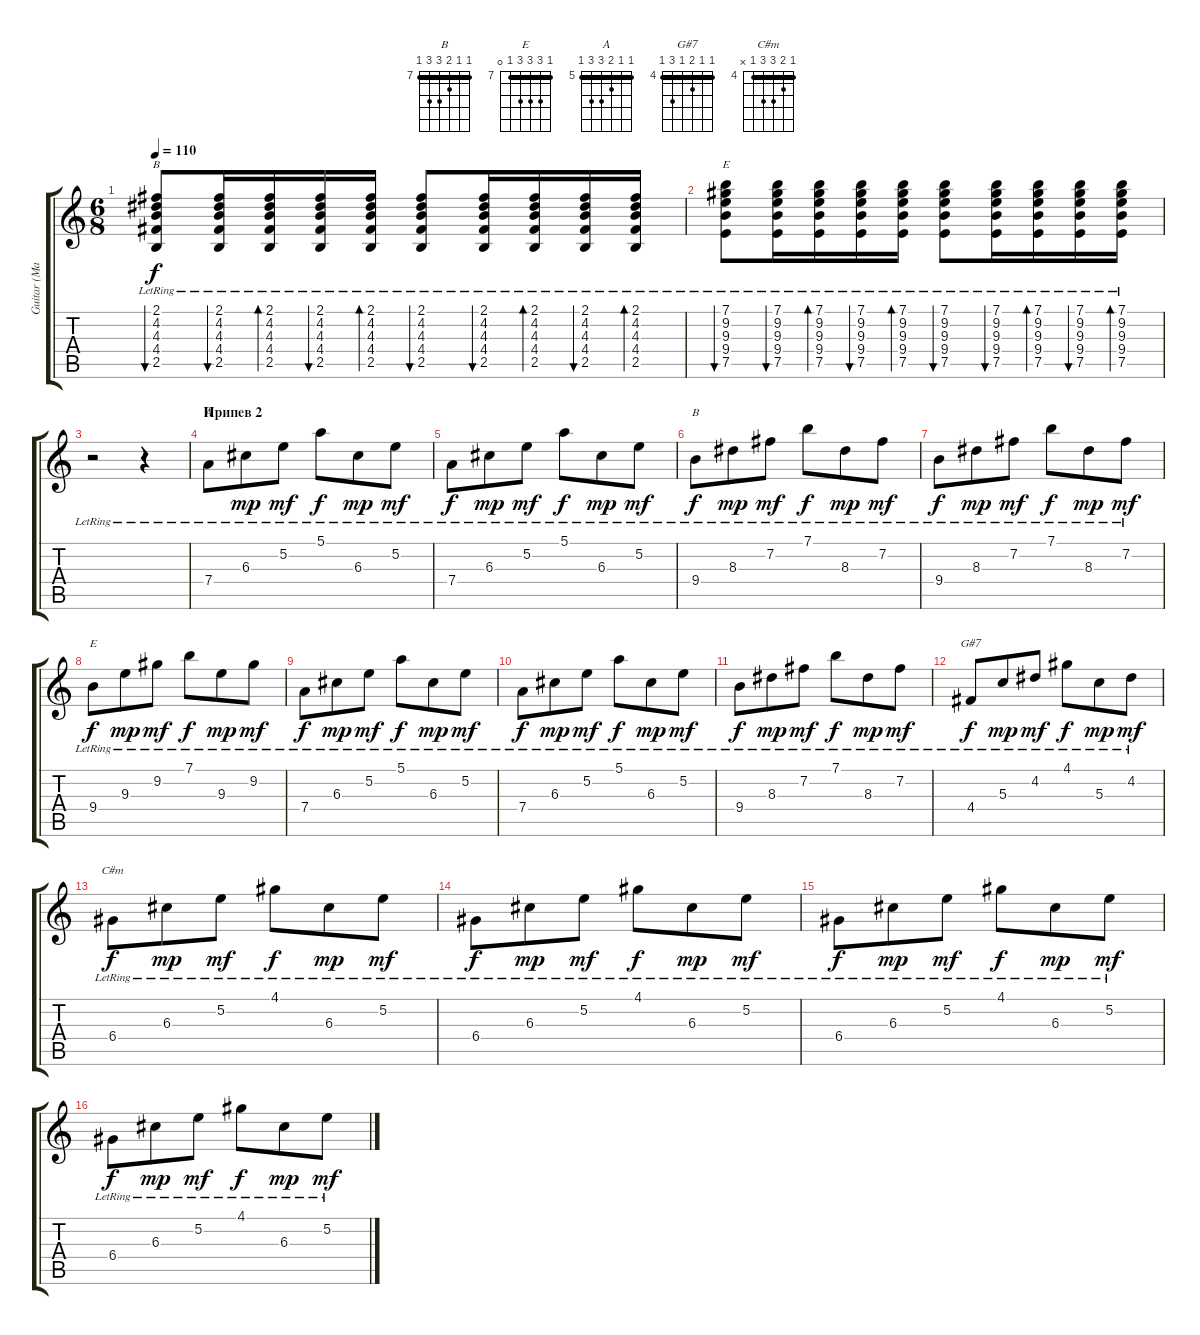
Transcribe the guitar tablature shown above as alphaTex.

\track ("Guitar (Makarevich)" "Guitar (Ma") {instrument acousticguitarsteel}
\staff {score tabs}
\tuning (E4 B3 G3 D3 A2 E2) {hide}
\chord ("B" 2 4 4 4 2 x) {barre 2}
\chord ("E" 7 9 9 9 7 x) {firstfret 7 barre 7}
\chord ("A" 5 5 6 7 7 5) {firstfret 5 barre 5}
\chord ("B" 7 7 8 9 9 7) {firstfret 7 barre 7}
\chord ("E" 7 9 9 9 7 0) {firstfret 7 barre 7}
\chord ("G#7" 4 4 5 4 6 4) {firstfret 4 barre 4}
\chord ("C#m" 4 5 6 6 4 x) {firstfret 4 barre 4}
\ts (6 8)
\tempo 110
\clef g2
\ks c
(2.1{lr} 4.2{lr} 4.3{lr} 4.4{lr} 2.5{lr}).8{bu 120 ch "B" dy f} (2.1{lr} 4.2{lr} 4.3{lr} 4.4{lr} 2.5{lr}).16{bu 120} (2.1{lr} 4.2{lr} 4.3{lr} 4.4{lr} 2.5{lr}).16{bd 120} (2.1{lr} 4.2{lr} 4.3{lr} 4.4{lr} 2.5{lr}).16{bu 120} (2.1{lr} 4.2{lr} 4.3{lr} 4.4{lr} 2.5{lr}).16{bd 120} (2.1{lr} 4.2{lr} 4.3{lr} 4.4{lr} 2.5{lr}).8{bu 120} (2.1{lr} 4.2{lr} 4.3{lr} 4.4{lr} 2.5{lr}).16{bu 120} (2.1{lr} 4.2{lr} 4.3{lr} 4.4{lr} 2.5{lr}).16{bd 120} (2.1{lr} 4.2{lr} 4.3{lr} 4.4{lr} 2.5{lr}).16{bu 120} (2.1{lr} 4.2{lr} 4.3{lr} 4.4{lr} 2.5{lr}).16{bd 120} |
(7.1{lr} 9.2{lr} 9.3{lr} 9.4{lr} 7.5{lr}).8{bu 120 ch "E"} (7.1{lr} 9.2{lr} 9.3{lr} 9.4{lr} 7.5{lr}).16{bu 120} (7.1{lr} 9.2{lr} 9.3{lr} 9.4{lr} 7.5{lr}).16{bd 120} (7.1{lr} 9.2{lr} 9.3{lr} 9.4{lr} 7.5{lr}).16{bu 120} (7.1{lr} 9.2{lr} 9.3{lr} 9.4{lr} 7.5{lr}).16{bd 120} (7.1{lr} 9.2{lr} 9.3{lr} 9.4{lr} 7.5{lr}).8{bu 120} (7.1{lr} 9.2{lr} 9.3{lr} 9.4{lr} 7.5{lr}).16{bu 120} (7.1{lr} 9.2{lr} 9.3{lr} 9.4{lr} 7.5{lr}).16{bd 120} (7.1{lr} 9.2{lr} 9.3{lr} 9.4{lr} 7.5{lr}).16{bu 120} (7.1{lr} 9.2{lr} 9.3{lr} 9.4{lr} 7.5{lr}).16{bd 120} |
r.2 r.4 |
\section ("" "Припев 2")
7.4{lr}.8{ch "A" volume 10} 6.3{lr}.8{dy mp} 5.2{lr}.8{dy mf} 5.1{lr}.8{dy f} 6.3{lr}.8{dy mp} 5.2{lr}.8{dy mf} |
7.4{lr}.8{dy f} 6.3{lr}.8{dy mp} 5.2{lr}.8{dy mf} 5.1{lr}.8{dy f} 6.3{lr}.8{dy mp} 5.2{lr}.8{dy mf} |
9.4{lr}.8{ch "B" dy f} 8.3{lr}.8{dy mp} 7.2{lr}.8{dy mf} 7.1{lr}.8{dy f} 8.3{lr}.8{dy mp} 7.2{lr}.8{dy mf} |
9.4{lr}.8{dy f} 8.3{lr}.8{dy mp} 7.2{lr}.8{dy mf} 7.1{lr}.8{dy f} 8.3{lr}.8{dy mp} 7.2{lr}.8{dy mf} |
9.4{lr}.8{ch "E" dy f} 9.3{lr}.8{dy mp} 9.2{lr}.8{dy mf} 7.1{lr}.8{dy f} 9.3{lr}.8{dy mp} 9.2{lr}.8{dy mf} |
7.4{lr}.8{dy f} 6.3{lr}.8{dy mp} 5.2{lr}.8{dy mf} 5.1{lr}.8{dy f} 6.3{lr}.8{dy mp} 5.2{lr}.8{dy mf} |
7.4{lr}.8{dy f} 6.3{lr}.8{dy mp} 5.2{lr}.8{dy mf} 5.1{lr}.8{dy f} 6.3{lr}.8{dy mp} 5.2{lr}.8{dy mf} |
9.4{lr}.8{dy f} 8.3{lr}.8{dy mp} 7.2{lr}.8{dy mf} 7.1{lr}.8{dy f} 8.3{lr}.8{dy mp} 7.2{lr}.8{dy mf} |
4.4{lr}.8{ch "G#7" dy f} 5.3{lr}.8{dy mp} 4.2{lr}.8{dy mf} 4.1{lr}.8{dy f} 5.3{lr}.8{dy mp} 4.2{lr}.8{dy mf} |
6.4{lr}.8{ch "C#m" dy f} 6.3{lr}.8{dy mp} 5.2{lr}.8{dy mf} 4.1{lr}.8{dy f} 6.3{lr}.8{dy mp} 5.2{lr}.8{dy mf} |
6.4{lr}.8{dy f} 6.3{lr}.8{dy mp} 5.2{lr}.8{dy mf} 4.1{lr}.8{dy f} 6.3{lr}.8{dy mp} 5.2{lr}.8{dy mf} |
6.4{lr}.8{dy f} 6.3{lr}.8{dy mp} 5.2{lr}.8{dy mf} 4.1{lr}.8{dy f} 6.3{lr}.8{dy mp} 5.2{lr}.8{dy mf} |
6.4{lr}.8{dy f} 6.3{lr}.8{dy mp} 5.2{lr}.8{dy mf} 4.1{lr}.8{dy f} 6.3{lr}.8{dy mp} 5.2{lr}.8{dy mf}
